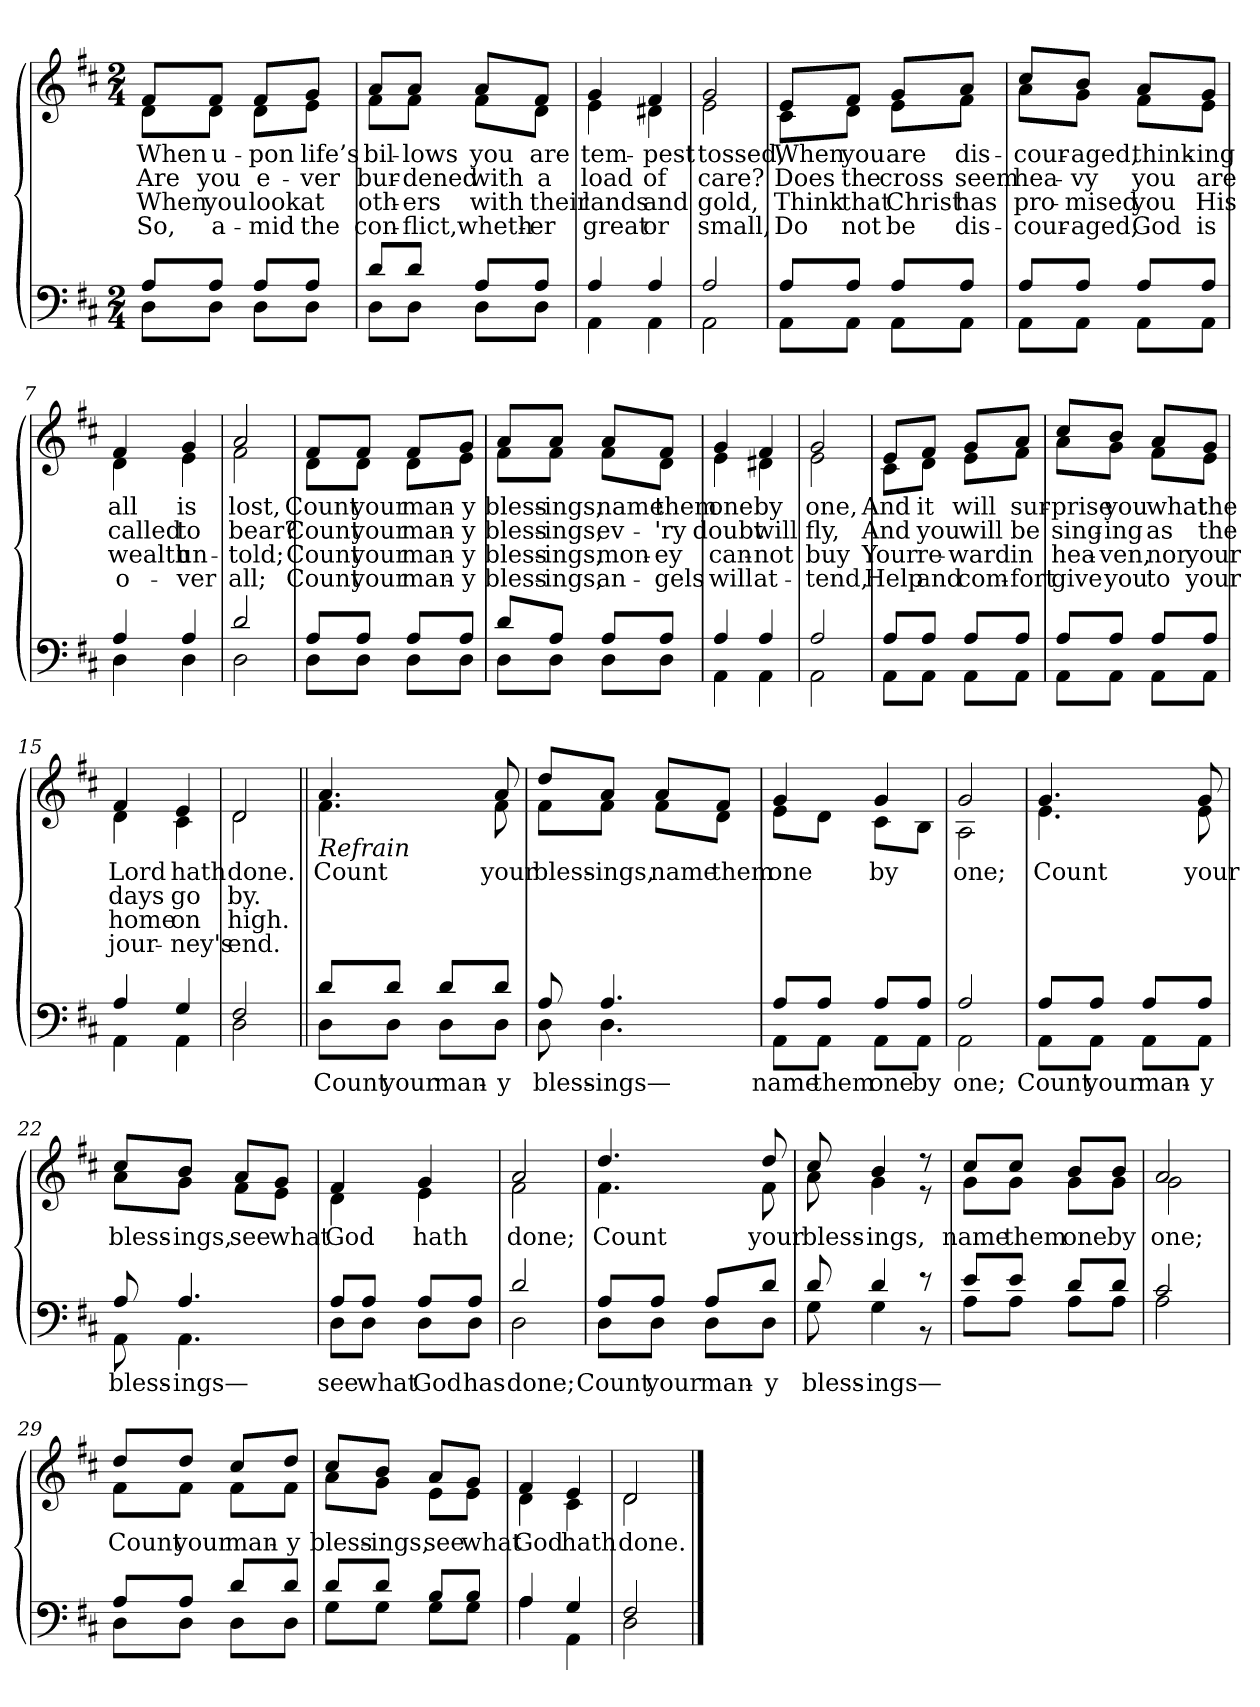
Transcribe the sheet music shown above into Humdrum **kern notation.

**kern	**text	**kern	**text	**text	**text	**text
*part2	*part2	*part1	*part1	*part1	*part1	*part1
*staff2	*staff2	*staff1	*staff1	*staff1	*staff1	*staff1
*clefF4	*	*clefG2	*	*	*	*
*k[f#c#]	*	*k[f#c#]	*	*	*	*
*M2/4	*	*M2/4	*	*	*	*
=1	=1	=1	=1	=1	=1	=1
*^	*	*	*	*	*	*
!	!	!	!LO:TX:b:i:t=Verse	!	!	!	!
!	!	!	!	!LO:LY:b	!LO:LY:b	!LO:LY:b	!LO:LY:b
*	*	*	*^	*	*	*	*
8A/L	8D\L	.	8f#/L	8d\L	When	Are	When	So,
!	!	!	!	!	!LO:LY:b	!LO:LY:b	!LO:LY:b	!LO:LY:b
8A/J	8D\J	.	8f#/J	8d\J	u-	you	you	a-
!	!	!	!	!	!LO:LY:b	!LO:LY:b	!LO:LY:b	!LO:LY:b
8A/L	8D\L	.	8f#/L	8d\L	-pon	e-	look	-mid
!	!	!	!	!	!LO:LY:b	!LO:LY:b	!LO:LY:b	!LO:LY:b
8A/J	8D\J	.	8g/J	8e\J	life’s	-ver	at	the
=2	=2	=2	=2	=2	=2	=2	=2	=2
!	!	!	!	!	!LO:LY:b	!LO:LY:b	!LO:LY:b	!LO:LY:b
8d/L	8D\L	.	8a/L	8f#\L	bil-	bur-	oth-	con-
!	!	!	!	!	!LO:LY:b	!LO:LY:b	!LO:LY:b	!LO:LY:b
8d/J	8D\J	.	8a/J	8f#\J	-lows	-dened	-ers	-flict,
!	!	!	!	!	!LO:LY:b	!LO:LY:b	!LO:LY:b	!LO:LY:b
8A/L	8D\L	.	8a/L	8f#\L	you	with	with	wheth-
!	!	!	!	!	!LO:LY:b	!LO:LY:b	!LO:LY:b	!LO:LY:b
8A/J	8D\J	.	8f#/J	8d\J	are	a	their	-er
=3	=3	=3	=3	=3	=3	=3	=3	=3
!	!	!	!	!	!LO:LY:b	!LO:LY:b	!LO:LY:b	!LO:LY:b
4A/	4AA\	.	4g/	4e\	tem-	load	lands	great
!	!	!	!	!	!LO:LY:b	!LO:LY:b	!LO:LY:b	!LO:LY:b
4A/	4AA\	.	4f#/	4d#X\	-pest	of	and	or
=4	=4	=4	=4	=4	=4	=4	=4	=4
!	!	!	!	!	!LO:LY:b	!LO:LY:b	!LO:LY:b	!LO:LY:b
2A/	2AA\	.	2g/	2e\	tossed,	care?	gold,	small,
!!LO:LB:g=z	!!
=5	=5	=5	=5	=5	=5	=5	=5	=5
!	!	!	!	!	!LO:LY:b	!LO:LY:b	!LO:LY:b	!LO:LY:b
8A/L	8AA\L	.	8e/L	8c#\L	When	Does	Think	Do
!	!	!	!	!	!LO:LY:b	!LO:LY:b	!LO:LY:b	!LO:LY:b
8A/J	8AA\J	.	8f#/J	8d\J	you	the	that	not
!	!	!	!	!	!LO:LY:b	!LO:LY:b	!LO:LY:b	!LO:LY:b
8A/L	8AA\L	.	8g/L	8e\L	are	cross	Christ	be
!	!	!	!	!	!LO:LY:b	!LO:LY:b	!LO:LY:b	!LO:LY:b
8A/J	8AA\J	.	8a/J	8f#\J	dis-	seem	has	dis-
=6	=6	=6	=6	=6	=6	=6	=6	=6
!	!	!	!	!	!LO:LY:b	!LO:LY:b	!LO:LY:b	!LO:LY:b
8A/L	8AA\L	.	8cc#/L	8a\L	-cour-	hea-	pro-	-cour-
!	!	!	!	!	!LO:LY:b	!LO:LY:b	!LO:LY:b	!LO:LY:b
8A/J	8AA\J	.	8b/J	8g\J	-aged,	-vy	-mised	-aged,
!	!	!	!	!	!LO:LY:b	!LO:LY:b	!LO:LY:b	!LO:LY:b
8A/L	8AA\L	.	8a/L	8f#\L	think-	you	you	God
!	!	!	!	!	!LO:LY:b	!LO:LY:b	!LO:LY:b	!LO:LY:b
8A/J	8AA\J	.	8g/J	8e\J	-ing	are	His	is
=7	=7	=7	=7	=7	=7	=7	=7	=7
!	!	!	!	!	!LO:LY:b	!LO:LY:b	!LO:LY:b	!LO:LY:b
4A/	4D\	.	4f#/	4d\	all	called	wealth	o-
!	!	!	!	!	!LO:LY:b	!LO:LY:b	!LO:LY:b	!LO:LY:b
4A/	4D\	.	4g/	4e\	is	to	un-	-ver
=8	=8	=8	=8	=8	=8	=8	=8	=8
!	!	!	!	!	!LO:LY:b	!LO:LY:b	!LO:LY:b	!LO:LY:b
2d/	2D\	.	2a/	2f#\	lost,	bear?	-told;	all;
!!LO:LB:g=z	!!
=9	=9	=9	=9	=9	=9	=9	=9	=9
!	!	!	!	!	!LO:LY:b	!LO:LY:b	!LO:LY:b	!LO:LY:b
8A/L	8D\L	.	8f#/L	8d\L	Count	Count	Count	Count
!	!	!	!	!	!LO:LY:b	!LO:LY:b	!LO:LY:b	!LO:LY:b
8A/J	8D\J	.	8f#/J	8d\J	your	your	your	your
!	!	!	!	!	!LO:LY:b	!LO:LY:b	!LO:LY:b	!LO:LY:b
8A/L	8D\L	.	8f#/L	8d\L	man-	man-	man-	man-
!	!	!	!	!	!LO:LY:b	!LO:LY:b	!LO:LY:b	!LO:LY:b
8A/J	8D\J	.	8g/J	8e\J	-y	-y	-y	-y
=10	=10	=10	=10	=10	=10	=10	=10	=10
!	!	!	!	!	!LO:LY:b	!LO:LY:b	!LO:LY:b	!LO:LY:b
8d/L	8D\L	.	8a/L	8f#\L	bless-	bless-	bless-	bless-
!	!	!	!	!	!LO:LY:b	!LO:LY:b	!LO:LY:b	!LO:LY:b
8A/J	8D\J	.	8a/J	8f#\J	-ings,	-ings,	-ings,	-ings,
!	!	!	!	!	!LO:LY:b	!LO:LY:b	!LO:LY:b	!LO:LY:b
8A/L	8D\L	.	8a/L	8f#\L	name	ev-	mon-	an-
!	!	!	!	!	!LO:LY:b	!LO:LY:b	!LO:LY:b	!LO:LY:b
8A/J	8D\J	.	8f#/J	8d\J	them	-'ry	-ey	-gels
=11	=11	=11	=11	=11	=11	=11	=11	=11
!	!	!	!	!	!LO:LY:b	!LO:LY:b	!LO:LY:b	!LO:LY:b
4A/	4AA\	.	4g/	4e\	one	doubt	can-	will
!	!	!	!	!	!LO:LY:b	!LO:LY:b	!LO:LY:b	!LO:LY:b
4A/	4AA\	.	4f#/	4d#X\	by	will	-not	at-
=12	=12	=12	=12	=12	=12	=12	=12	=12
!	!	!	!	!	!LO:LY:b	!LO:LY:b	!LO:LY:b	!LO:LY:b
2A/	2AA\	.	2g/	2e\	one,	fly,	buy	-tend,
!!LO:LB:g=z	!!
=13	=13	=13	=13	=13	=13	=13	=13	=13
!	!	!	!	!	!LO:LY:b	!LO:LY:b	!LO:LY:b	!LO:LY:b
8A/L	8AA\L	.	8e/L	8c#\L	And	And	Your	Help
!	!	!	!	!	!LO:LY:b	!LO:LY:b	!LO:LY:b	!LO:LY:b
8A/J	8AA\J	.	8f#/J	8d\J	it	you	re-	and
!	!	!	!	!	!LO:LY:b	!LO:LY:b	!LO:LY:b	!LO:LY:b
8A/L	8AA\L	.	8g/L	8e\L	will	will	-ward	com-
!	!	!	!	!	!LO:LY:b	!LO:LY:b	!LO:LY:b	!LO:LY:b
8A/J	8AA\J	.	8a/J	8f#\J	sur-	be	in	-fort
=14	=14	=14	=14	=14	=14	=14	=14	=14
!	!	!	!	!	!LO:LY:b	!LO:LY:b	!LO:LY:b	!LO:LY:b
8A/L	8AA\L	.	8cc#/L	8a\L	-prise	sing-	hea-	give
!	!	!	!	!	!LO:LY:b	!LO:LY:b	!LO:LY:b	!LO:LY:b
8A/J	8AA\J	.	8b/J	8g\J	you	-ing	-ven,	you
!	!	!	!	!	!LO:LY:b	!LO:LY:b	!LO:LY:b	!LO:LY:b
8A/L	8AA\L	.	8a/L	8f#\L	what	as	nor	to
!	!	!	!	!	!LO:LY:b	!LO:LY:b	!LO:LY:b	!LO:LY:b
8A/J	8AA\J	.	8g/J	8e\J	the	the	your	your
=15	=15	=15	=15	=15	=15	=15	=15	=15
!	!	!	!	!	!LO:LY:b	!LO:LY:b	!LO:LY:b	!LO:LY:b
4A/	4AA\	.	4f#/	4d\	Lord	days	home	jour-
!	!	!	!	!	!LO:LY:b	!LO:LY:b	!LO:LY:b	!LO:LY:b
4G/	4AA\	.	4e/	4c#\	hath	go	on	-ney's
=16	=16	=16	=16	=16	=16	=16	=16	=16
!	!	!	!	!	!LO:LY:b	!LO:LY:b	!LO:LY:b	!LO:LY:b
2F#/	2D\	.	2d/	2d\	done.	by.	high.	end.
!!LO:LB:g=z	!!
=17||	=17||	=17||	=17||	=17||	=17||	=17||	=17||	=17||
!	!	!	!LO:TX:b:i:t=Refrain	!	!	!	!	!
!	!	!LO:LY:b	!	!	!LO:LY:b	!	!	!
8d/L	8D\L	Count	4.a/	4.f#\	Count	.	.	.
!	!	!LO:LY:b	!	!	!	!	!	!
8d/J	8D\J	your	.	.	.	.	.	.
!	!	!LO:LY:b	!	!	!	!	!	!
8d/L	8D\L	man-	.	.	.	.	.	.
!	!	!LO:LY:b	!	!	!LO:LY:b	!	!	!
8d/J	8D\J	-y	8a/	8f#\	your	.	.	.
=18	=18	=18	=18	=18	=18	=18	=18	=18
!	!	!LO:LY:b	!	!	!LO:LY:b	!	!	!
8A/	8D\	bless-	8dd/L	8f#\L	bless-	.	.	.
!	!	!LO:LY:b	!	!	!LO:LY:b	!	!	!
4.A/	4.D\	-ings—	8a/J	8f#\J	-ings,	.	.	.
!	!	!	!	!	!LO:LY:b	!	!	!
.	.	.	8a/L	8f#\L	name	.	.	.
!	!	!	!	!	!LO:LY:b	!	!	!
.	.	.	8f#/J	8d\J	them	.	.	.
=19	=19	=19	=19	=19	=19	=19	=19	=19
!	!	!LO:LY:b	!	!	!LO:LY:b	!	!	!
8A/L	8AA\L	name	4g/	8e\L	one	.	.	.
!	!	!LO:LY:b	!	!	!	!	!	!
8A/J	8AA\J	them	.	8d\J	.	.	.	.
!	!	!LO:LY:b	!	!	!LO:LY:b	!	!	!
8A/L	8AA\L	one	4g/	8c#\L	by	.	.	.
!	!	!LO:LY:b	!	!	!	!	!	!
8A/J	8AA\J	by	.	8B\J	.	.	.	.
=20	=20	=20	=20	=20	=20	=20	=20	=20
!	!	!LO:LY:b	!	!	!LO:LY:b	!	!	!
2A/	2AA\	one;	2g/	2A\	one;	.	.	.
!!LO:LB:g=z	!!
=21	=21	=21	=21	=21	=21	=21	=21	=21
!	!	!LO:LY:b	!	!	!LO:LY:b	!	!	!
8A/L	8AA\L	Count	4.g/	4.e\	Count	.	.	.
!	!	!LO:LY:b	!	!	!	!	!	!
8A/J	8AA\J	your	.	.	.	.	.	.
!	!	!LO:LY:b	!	!	!	!	!	!
8A/L	8AA\L	man-	.	.	.	.	.	.
!	!	!LO:LY:b	!	!	!LO:LY:b	!	!	!
8A/J	8AA\J	-y	8g/	8e\	your	.	.	.
=22	=22	=22	=22	=22	=22	=22	=22	=22
!	!	!LO:LY:b	!	!	!LO:LY:b	!	!	!
8A/	8AA\	bless-	8cc#/L	8a\L	bless-	.	.	.
!	!	!LO:LY:b	!	!	!LO:LY:b	!	!	!
4.A/	4.AA\	-ings—	8b/J	8g\J	-ings,	.	.	.
!	!	!	!	!	!LO:LY:b	!	!	!
.	.	.	8a/L	8f#\L	see	.	.	.
!	!	!	!	!	!LO:LY:b	!	!	!
.	.	.	8g/J	8e\J	what	.	.	.
=23	=23	=23	=23	=23	=23	=23	=23	=23
!	!	!LO:LY:b	!	!	!LO:LY:b	!	!	!
8A/L	8D\L	see	4f#/	4d\	God	.	.	.
!	!	!LO:LY:b	!	!	!	!	!	!
8A/J	8D\J	what	.	.	.	.	.	.
!	!	!LO:LY:b	!	!	!LO:LY:b	!	!	!
8A/L	8D\L	God	4g/	4e\	hath	.	.	.
!	!	!LO:LY:b	!	!	!	!	!	!
8A/J	8D\J	has	.	.	.	.	.	.
=24	=24	=24	=24	=24	=24	=24	=24	=24
!	!	!LO:LY:b	!	!	!LO:LY:b	!	!	!
2d/	2D\	done;	2a/	2f#\	done;	.	.	.
!!LO:LB:g=z	!!
=25	=25	=25	=25	=25	=25	=25	=25	=25
!	!	!LO:LY:b	!	!	!LO:LY:b	!	!	!
8A/L	8D\L	Count	4.dd/	4.f#\	Count	.	.	.
!	!	!LO:LY:b	!	!	!	!	!	!
8A/J	8D\J	your	.	.	.	.	.	.
!	!	!LO:LY:b	!	!	!	!	!	!
8A/L	8D\L	man-	.	.	.	.	.	.
!	!	!LO:LY:b	!	!	!LO:LY:b	!	!	!
8d/J	8D\J	-y	8dd/	8f#\	your	.	.	.
=26	=26	=26	=26	=26	=26	=26	=26	=26
!	!	!LO:LY:b	!	!	!LO:LY:b	!	!	!
8d/	8G\	bless-	8cc#/	8a\	bless-	.	.	.
!	!	!LO:LY:b	!	!	!LO:LY:b	!	!	!
4d/	4G\	-ings—	4b/	4g\	-ings,	.	.	.
8r	8r	.	8r	8r	.	.	.	.
=27	=27	=27	=27	=27	=27	=27	=27	=27
!	!	!	!	!	!LO:LY:b	!	!	!
8e/L	8A\L	.	8cc#/L	8g\L	name	.	.	.
!	!	!	!	!	!LO:LY:b	!	!	!
8e/J	8A\J	.	8cc#/J	8g\J	them	.	.	.
!	!	!	!	!	!LO:LY:b	!	!	!
8d/L	8A\L	.	8b/L	8g\L	one	.	.	.
!	!	!	!	!	!LO:LY:b	!	!	!
8d/J	8A\J	.	8b/J	8g\J	by	.	.	.
=28	=28	=28	=28	=28	=28	=28	=28	=28
!	!	!	!	!	!LO:LY:b	!	!	!
2c#/	2A\	.	2a/	2g\	one;	.	.	.
!!LO:LB:g=z	!!
=29	=29	=29	=29	=29	=29	=29	=29	=29
!	!	!	!	!	!LO:LY:b	!	!	!
8A/L	8D\L	.	8dd/L	8f#\L	Count	.	.	.
!	!	!	!	!	!LO:LY:b	!	!	!
8A/J	8D\J	.	8dd/J	8f#\J	your	.	.	.
!	!	!	!	!	!LO:LY:b	!	!	!
8d/L	8D\L	.	8cc#/L	8f#\L	man-	.	.	.
!	!	!	!	!	!LO:LY:b	!	!	!
8d/J	8D\J	.	8dd/J	8f#\J	-y	.	.	.
=30	=30	=30	=30	=30	=30	=30	=30	=30
!	!	!	!	!	!LO:LY:b	!	!	!
8d/L	8G\L	.	8cc#/L	8a\L	bless-	.	.	.
!	!	!	!	!	!LO:LY:b	!	!	!
8d/J	8G\J	.	8b/J	8g\J	-ings,	.	.	.
!	!	!	!	!	!LO:LY:b	!	!	!
8B/L	8G\L	.	8a/L	8e\L	see	.	.	.
!	!	!	!	!	!LO:LY:b	!	!	!
8B/J	8G\J	.	8g/J	8e\J	what	.	.	.
=31	=31	=31	=31	=31	=31	=31	=31	=31
!	!	!	!	!	!LO:LY:b	!	!	!
4A/	4A\	.	4f#/	4d\	God	.	.	.
!	!	!	!	!	!LO:LY:b	!	!	!
4G/	4AA\	.	4e/	4c#\	hath	.	.	.
=32	=32	=32	=32	=32	=32	=32	=32	=32
!	!	!	!	!	!LO:LY:b	!	!	!
2F#/	2D\	.	2d/	2d\	done.	.	.	.
*v	*v	*	*	*	*	*	*	*
*	*	*v	*v	*	*	*	*
==	==	==	==	==	==	==
*-	*-	*-	*-	*-	*-	*-
